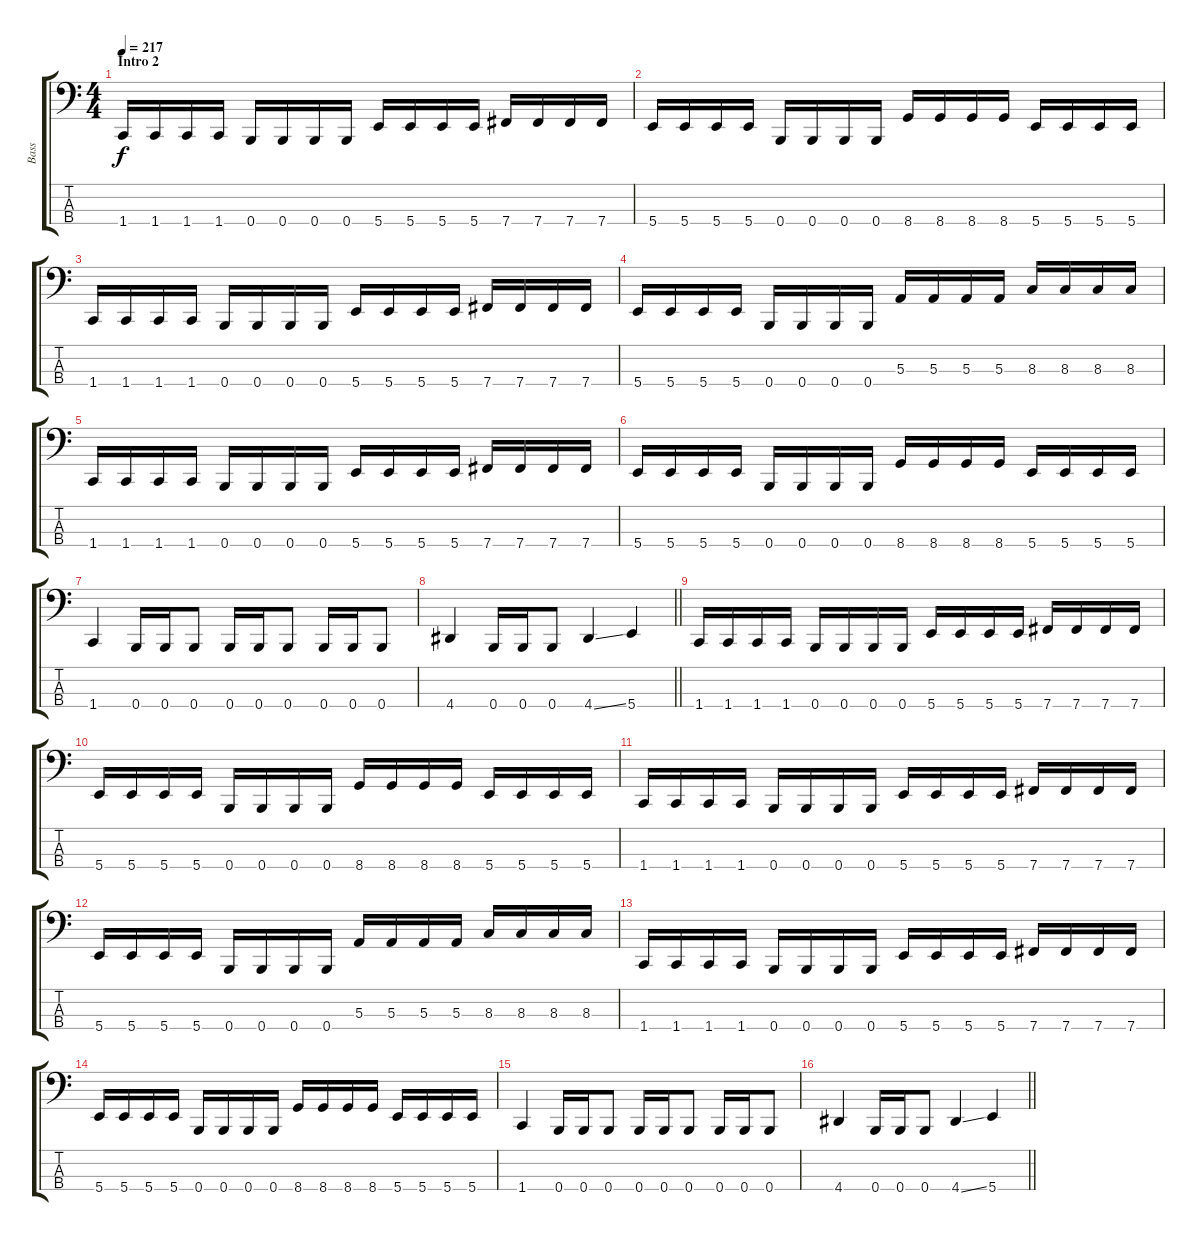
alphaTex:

\track ("Bass" "Bass") {instrument electricbassfinger}
\staff {score tabs}
\tuning (D2 A1 E1 B0) {hide}
\ts (4 4)
\section ("" "Intro 2")
\tempo 217
\clef f4
\ks c
1.4.16{dy f} 1.4.16 1.4.16 1.4.16 0.4.16 0.4.16 0.4.16 0.4.16 5.4.16 5.4.16 5.4.16 5.4.16 7.4.16 7.4.16 7.4.16 7.4.16 |
5.4.16 5.4.16 5.4.16 5.4.16 0.4.16 0.4.16 0.4.16 0.4.16 8.4.16 8.4.16 8.4.16 8.4.16 5.4.16 5.4.16 5.4.16 5.4.16 |
1.4.16 1.4.16 1.4.16 1.4.16 0.4.16 0.4.16 0.4.16 0.4.16 5.4.16 5.4.16 5.4.16 5.4.16 7.4.16 7.4.16 7.4.16 7.4.16 |
5.4.16 5.4.16 5.4.16 5.4.16 0.4.16 0.4.16 0.4.16 0.4.16 5.3.16 5.3.16 5.3.16 5.3.16 8.3.16 8.3.16 8.3.16 8.3.16 |
1.4.16 1.4.16 1.4.16 1.4.16 0.4.16 0.4.16 0.4.16 0.4.16 5.4.16 5.4.16 5.4.16 5.4.16 7.4.16 7.4.16 7.4.16 7.4.16 |
5.4.16 5.4.16 5.4.16 5.4.16 0.4.16 0.4.16 0.4.16 0.4.16 8.4.16 8.4.16 8.4.16 8.4.16 5.4.16 5.4.16 5.4.16 5.4.16 |
1.4.4 0.4.16 0.4.16 0.4.8 0.4.16 0.4.16 0.4.8 0.4.16 0.4.16 0.4.8 |
\barLineRight lightlight
4.4.4 0.4.16 0.4.16 0.4.8 4.4{ss}.4 5.4.4 |
1.4.16 1.4.16 1.4.16 1.4.16 0.4.16 0.4.16 0.4.16 0.4.16 5.4.16 5.4.16 5.4.16 5.4.16 7.4.16 7.4.16 7.4.16 7.4.16 |
5.4.16 5.4.16 5.4.16 5.4.16 0.4.16 0.4.16 0.4.16 0.4.16 8.4.16 8.4.16 8.4.16 8.4.16 5.4.16 5.4.16 5.4.16 5.4.16 |
1.4.16 1.4.16 1.4.16 1.4.16 0.4.16 0.4.16 0.4.16 0.4.16 5.4.16 5.4.16 5.4.16 5.4.16 7.4.16 7.4.16 7.4.16 7.4.16 |
5.4.16 5.4.16 5.4.16 5.4.16 0.4.16 0.4.16 0.4.16 0.4.16 5.3.16 5.3.16 5.3.16 5.3.16 8.3.16 8.3.16 8.3.16 8.3.16 |
1.4.16 1.4.16 1.4.16 1.4.16 0.4.16 0.4.16 0.4.16 0.4.16 5.4.16 5.4.16 5.4.16 5.4.16 7.4.16 7.4.16 7.4.16 7.4.16 |
5.4.16 5.4.16 5.4.16 5.4.16 0.4.16 0.4.16 0.4.16 0.4.16 8.4.16 8.4.16 8.4.16 8.4.16 5.4.16 5.4.16 5.4.16 5.4.16 |
1.4.4 0.4.16 0.4.16 0.4.8 0.4.16 0.4.16 0.4.8 0.4.16 0.4.16 0.4.8 |
\barLineRight lightlight
4.4.4 0.4.16 0.4.16 0.4.8 4.4{ss}.4 5.4.4
